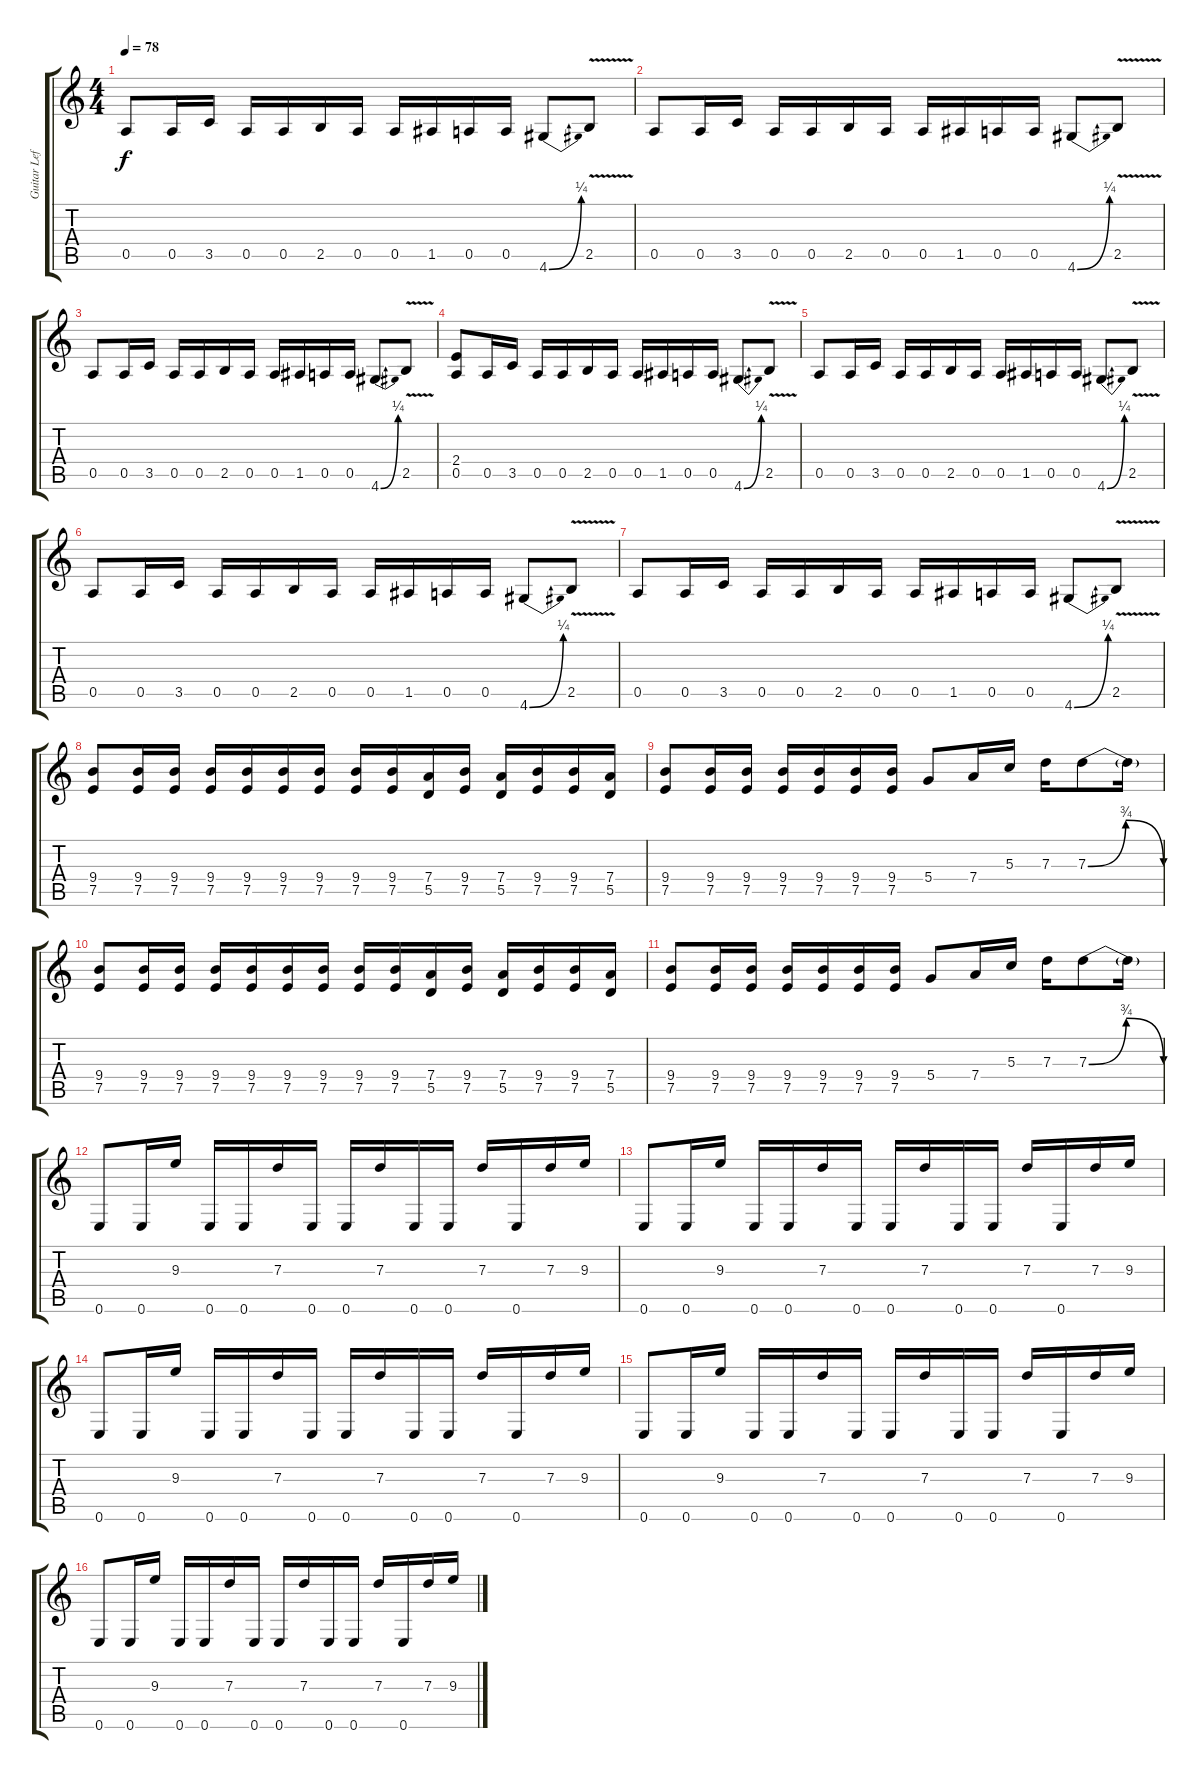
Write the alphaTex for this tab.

\track ("Guitar Left" "Guitar Lef") {instrument distortionguitar}
\staff {score tabs}
\tuning (E4 B3 G3 D3 A2 E2) {hide}
\ts (4 4)
\tempo 78
\clef g2
\ks c
0.5.8{dy f} 0.5.16 3.5.16 0.5.16 0.5.16 2.5.16 0.5.16 0.5.16 1.5.16 0.5.16 0.5.16 4.6{be (bend 0 0 60 1)}.8 2.5{v}.8 |
0.5.8 0.5.16 3.5.16 0.5.16 0.5.16 2.5.16 0.5.16 0.5.16 1.5.16 0.5.16 0.5.16 4.6{be (bend 0 0 60 1)}.8 2.5{v}.8 |
0.5.8 0.5.16 3.5.16 0.5.16 0.5.16 2.5.16 0.5.16 0.5.16 1.5.16 0.5.16 0.5.16 4.6{be (bend 0 0 60 1)}.8 2.5{v}.8 |
(2.4 0.5).8 0.5.16 3.5.16 0.5.16 0.5.16 2.5.16 0.5.16 0.5.16 1.5.16 0.5.16 0.5.16 4.6{be (bend 0 0 60 1)}.8 2.5{v}.8 |
0.5.8 0.5.16 3.5.16 0.5.16 0.5.16 2.5.16 0.5.16 0.5.16 1.5.16 0.5.16 0.5.16 4.6{be (bend 0 0 60 1)}.8 2.5{v}.8 |
0.5.8 0.5.16 3.5.16 0.5.16 0.5.16 2.5.16 0.5.16 0.5.16 1.5.16 0.5.16 0.5.16 4.6{be (bend 0 0 60 1)}.8 2.5{v}.8 |
0.5.8 0.5.16 3.5.16 0.5.16 0.5.16 2.5.16 0.5.16 0.5.16 1.5.16 0.5.16 0.5.16 4.6{be (bend 0 0 60 1)}.8 2.5{v}.8 |
(9.4 7.5).8 (9.4 7.5).16 (9.4 7.5).16 (9.4 7.5).16 (9.4 7.5).16 (9.4 7.5).16 (9.4 7.5).16 (9.4 7.5).16 (9.4 7.5).16 (7.4 5.5).16 (9.4 7.5).16 (7.4 5.5).16 (9.4 7.5).16 (9.4 7.5).16 (7.4 5.5).16 |
(9.4 7.5).8 (9.4 7.5).16 (9.4 7.5).16 (9.4 7.5).16 (9.4 7.5).16 (9.4 7.5).16 (9.4 7.5).16 5.4.8 7.4.16 5.3.16 7.3.16 7.3{be (bendrelease 0 0 30 3 45 3 60 0)}.8 7.3{t}.16 |
(9.4 7.5).8 (9.4 7.5).16 (9.4 7.5).16 (9.4 7.5).16 (9.4 7.5).16 (9.4 7.5).16 (9.4 7.5).16 (9.4 7.5).16 (9.4 7.5).16 (7.4 5.5).16 (9.4 7.5).16 (7.4 5.5).16 (9.4 7.5).16 (9.4 7.5).16 (7.4 5.5).16 |
(9.4 7.5).8 (9.4 7.5).16 (9.4 7.5).16 (9.4 7.5).16 (9.4 7.5).16 (9.4 7.5).16 (9.4 7.5).16 5.4.8 7.4.16 5.3.16 7.3.16 7.3{be (bendrelease 0 0 30 3 45 3 60 0)}.8 7.3{t}.16 |
0.6.8 0.6.16 9.3.16 0.6.16 0.6.16 7.3.16 0.6.16 0.6.16 7.3.16 0.6.16 0.6.16 7.3.16 0.6.16 7.3.16 9.3.16 |
0.6.8 0.6.16 9.3.16 0.6.16 0.6.16 7.3.16 0.6.16 0.6.16 7.3.16 0.6.16 0.6.16 7.3.16 0.6.16 7.3.16 9.3.16 |
0.6.8 0.6.16 9.3.16 0.6.16 0.6.16 7.3.16 0.6.16 0.6.16 7.3.16 0.6.16 0.6.16 7.3.16 0.6.16 7.3.16 9.3.16 |
0.6.8 0.6.16 9.3.16 0.6.16 0.6.16 7.3.16 0.6.16 0.6.16 7.3.16 0.6.16 0.6.16 7.3.16 0.6.16 7.3.16 9.3.16 |
0.6.8 0.6.16 9.3.16 0.6.16 0.6.16 7.3.16 0.6.16 0.6.16 7.3.16 0.6.16 0.6.16 7.3.16 0.6.16 7.3.16 9.3.16
